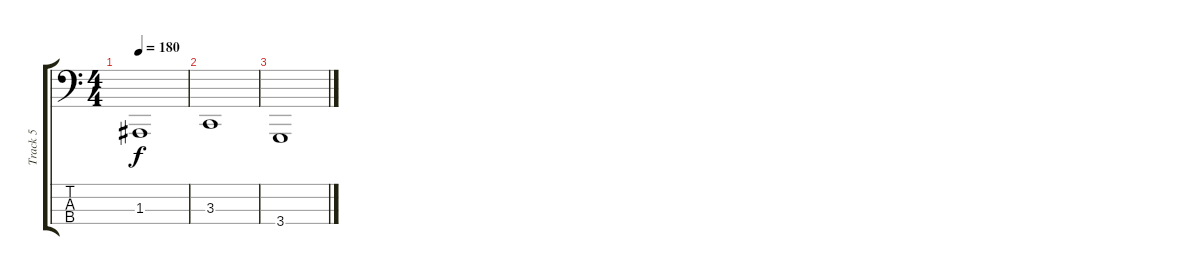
\track ("Track 5" "Track 5") {instrument lead1square}
\staff {score tabs}
\tuning (G2 D2 A1 E1) {hide}
\ts (4 4)
\tempo 180
\clef f4
\ks c
1.3.1{dy f} |
3.3.1 |
3.4.1
